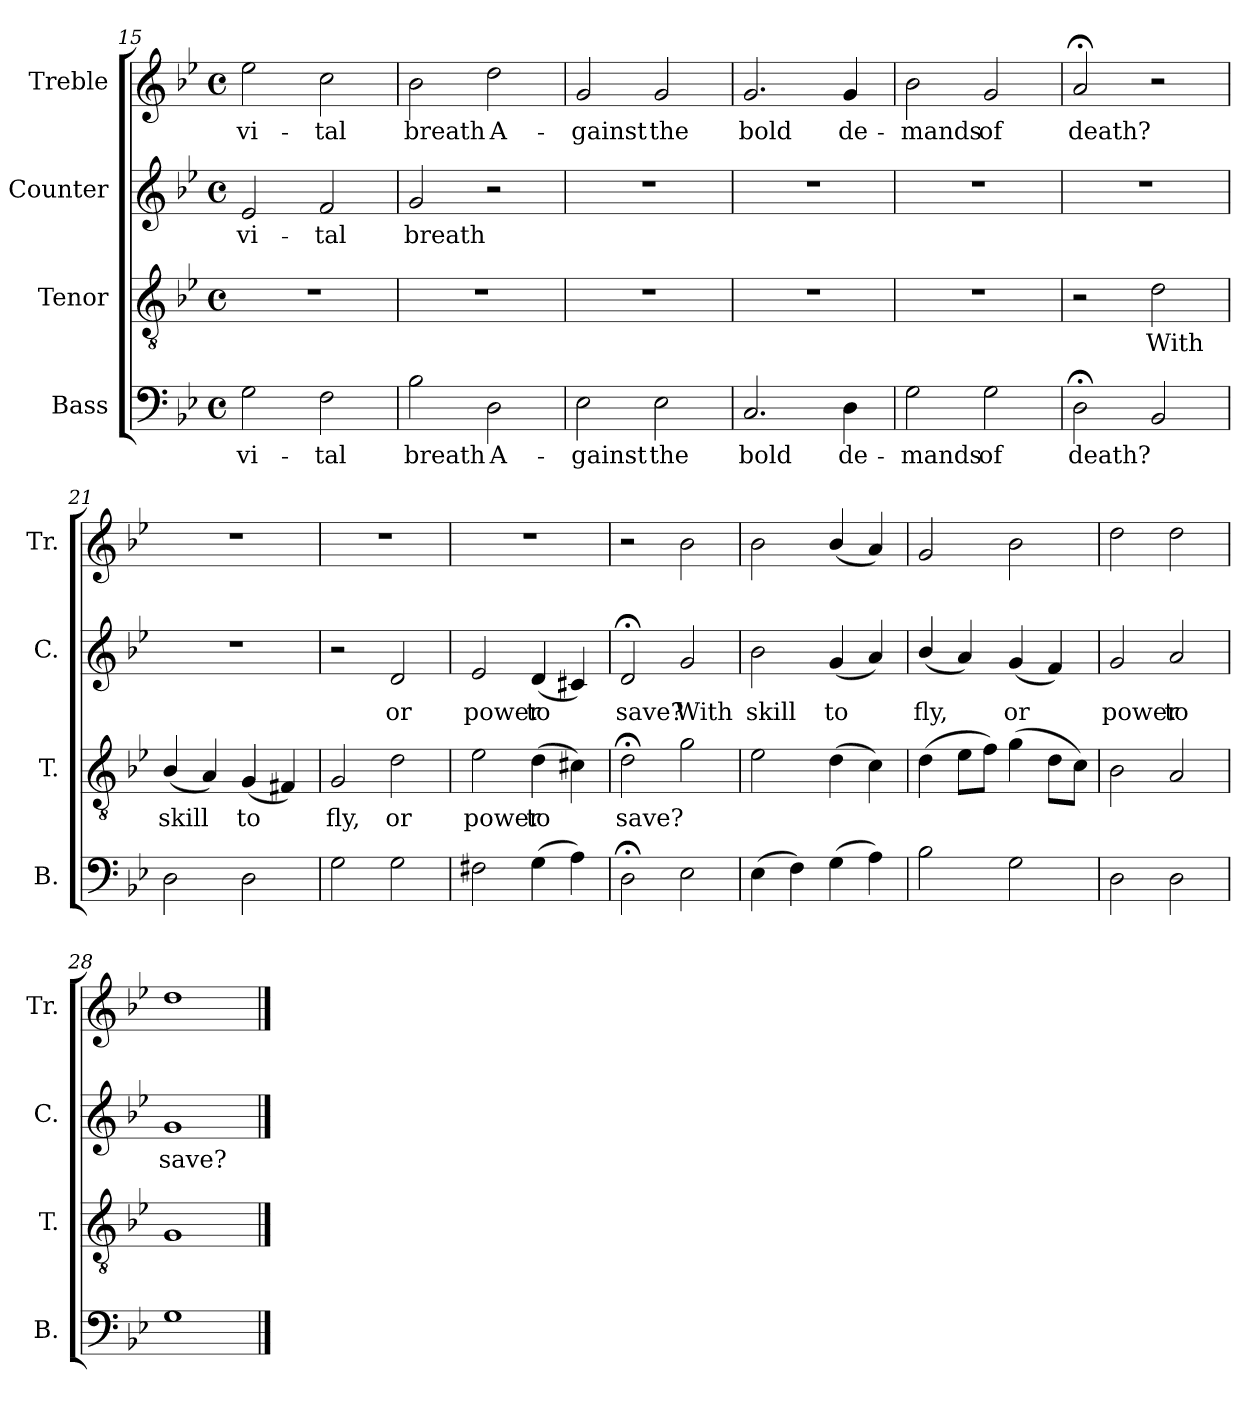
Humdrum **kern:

**kern	**text	**kern	**text	**kern	**text	**kern	**text
*part4	*part4	*part3	*part3	*part2	*part2	*part1	*part1
*staff4	*staff4	*staff3	*staff3	*staff2	*staff2	*staff1	*staff1
*I"Bass	*	*I"Tenor	*	*I"Counter	*	*I"Treble	*
*I'B.	*	*I'T.	*	*I'C.	*	*I'Tr.	*
*clefF4	*	*clefGv2	*	*clefG2	*	*clefG2	*
*k[b-e-]	*	*k[b-e-]	*	*k[b-e-]	*	*k[b-e-]	*
*M4/4	*	*M4/4	*	*M4/4	*	*M4/4	*
*met(c)	*	*met(c)	*	*met(c)	*	*met(c)	*
=15	=15	=15	=15	=15	=15	=15	=15
2G\	vi-	1r	.	2e-/	vi-	2ee-\	vi-
2F\	-tal	.	.	2f/	-tal	2cc\	-tal
=16	=16	=16	=16	=16	=16	=16	=16
2B-\	breath	1r	.	2g/	breath	2b-\	breath
2D\	A-	.	.	2r	.	2dd\	A-
=17	=17	=17	=17	=17	=17	=17	=17
2E-\	-gainst	1r	.	1r	.	2g/	-gainst
2E-\	the	.	.	.	.	2g/	the
=18	=18	=18	=18	=18	=18	=18	=18
2.C/	bold	1r	.	1r	.	2.g/	bold
4D\	de-	.	.	.	.	4g/	de-
=19	=19	=19	=19	=19	=19	=19	=19
2G\	-mands	1r	.	1r	.	2b-\	-mands
2G\	of	.	.	.	.	2g/	of
=20	=20	=20	=20	=20	=20	=20	=20
2D;<\	death?	2r	.	1r	.	2a;</	death?
2BB-/	.	2d\	With	.	.	2r	.
=21	=21	=21	=21	=21	=21	=21	=21
2D\	.	(4B-/	skill	1r	.	1r	.
.	.	4A/)	.	.	.	.	.
2D\	.	(4G/	to	.	.	.	.
.	.	4F#X/)	.	.	.	.	.
=22	=22	=22	=22	=22	=22	=22	=22
2G\	.	2G/	fly,	2r	.	1r	.
2G\	.	2d\	or	2d/	or	.	.
=23	=23	=23	=23	=23	=23	=23	=23
2F#X\	.	2e-\	power	2e-/	power	1r	.
(4G\	.	(4d\	to	(4d/	to	.	.
4A\)	.	4c#X\)	.	4c#X/)	.	.	.
=24	=24	=24	=24	=24	=24	=24	=24
2D;<\	.	2d;<\	save?	2d;</	save?	2r	.
2E-\	.	2g\	.	2g/	With	2b-\	.
=25	=25	=25	=25	=25	=25	=25	=25
(4E-\	.	2e-\	.	2b-\	skill	2b-\	.
4F\)	.	.	.	.	.	.	.
(4G\	.	(4d\	.	(4g/	to	(4b-/	.
4A\)	.	4c\)	.	4a/)	.	4a/)	.
=26	=26	=26	=26	=26	=26	=26	=26
2B-\	.	(4d\	.	(4b-/	fly,	2g/	.
.	.	8e-\L	.	4a/)	.	.	.
.	.	8f\J)	.	.	.	.	.
2G\	.	(4g\	.	(4g/	or	2b-\	.
.	.	8d\L	.	4f/)	.	.	.
.	.	8c\J)	.	.	.	.	.
=27	=27	=27	=27	=27	=27	=27	=27
2D\	.	2B-\	.	2g/	power	2dd\	.
2D\	.	2A/	.	2a/	to	2dd\	.
=28	=28	=28	=28	=28	=28	=28	=28
1G	.	1G	.	1g	save?	1dd	.
==	==	==	==	==	==	==	==
*-	*-	*-	*-	*-	*-	*-	*-
